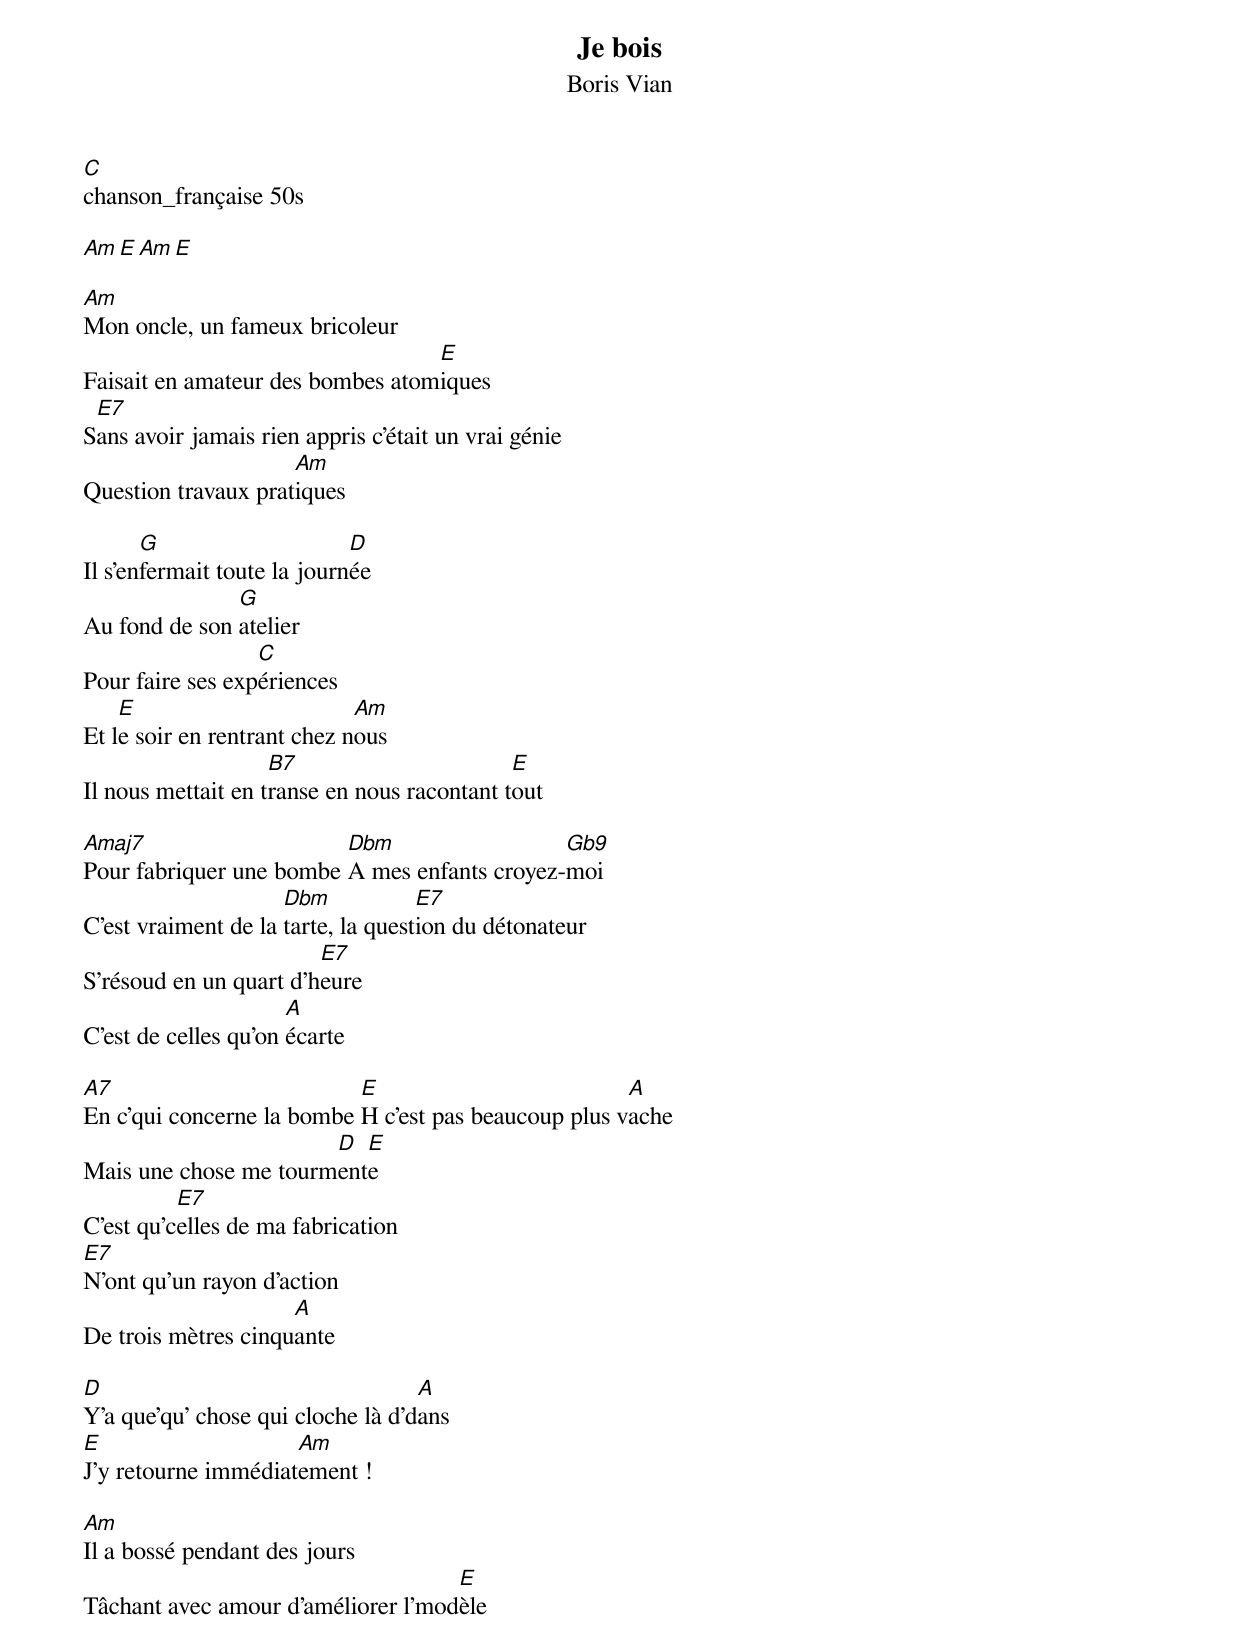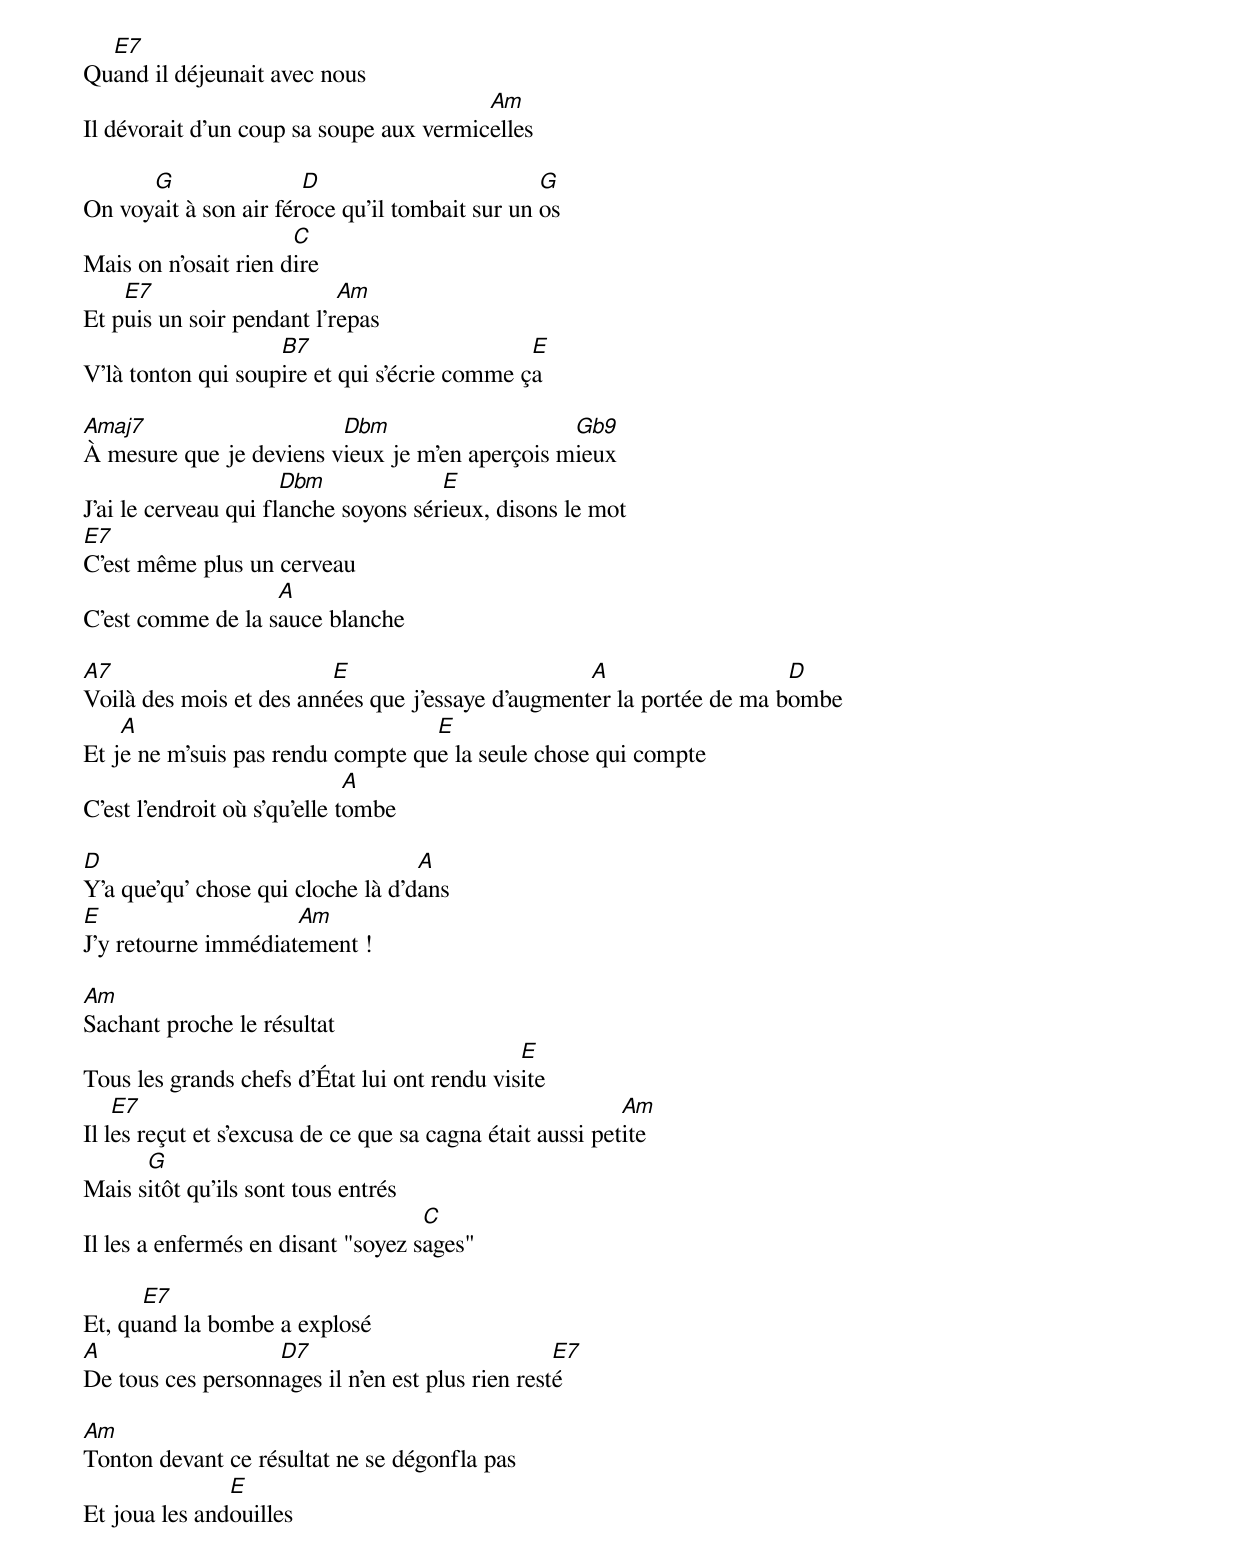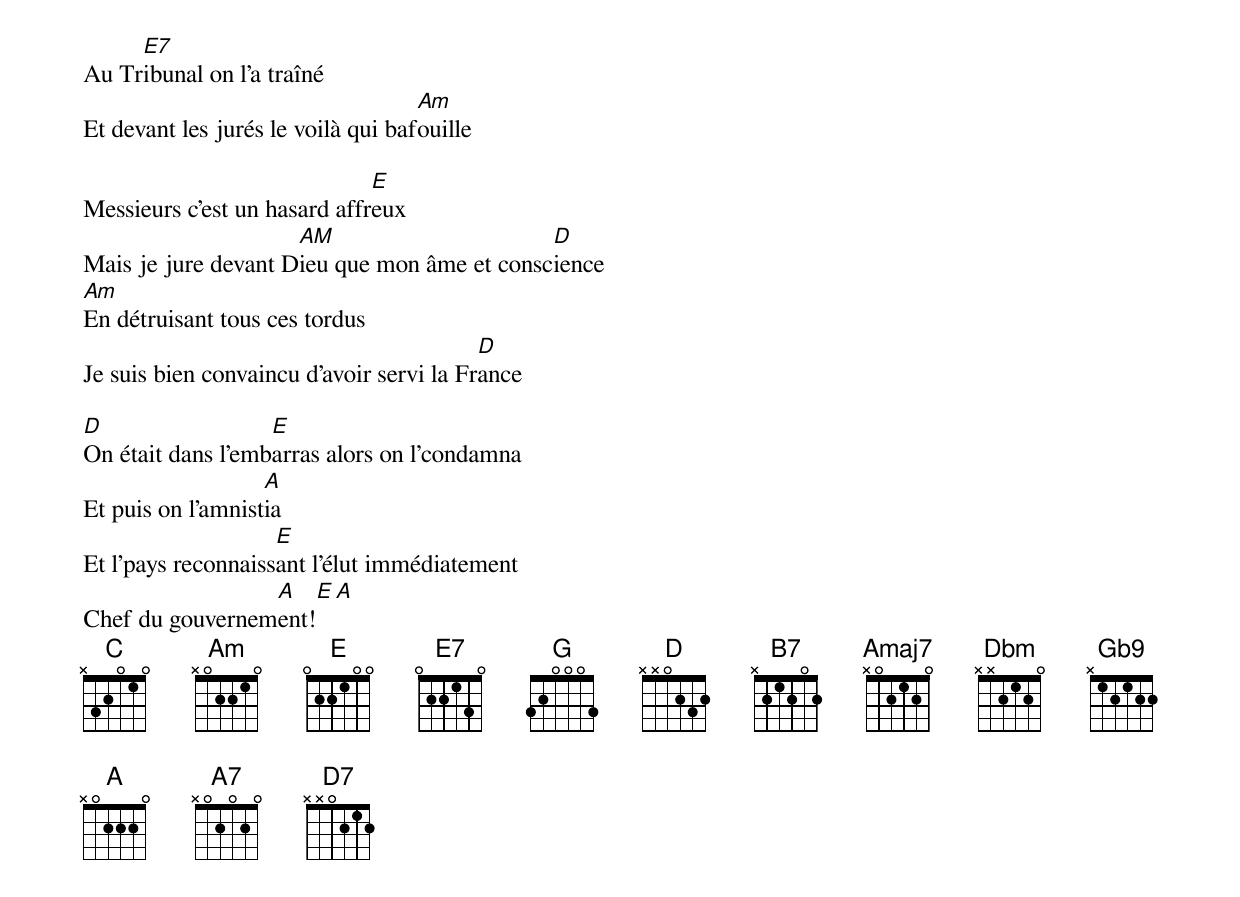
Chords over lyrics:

Je bois
Boris Vian
C
chanson_française 50s

Am   E   Am   E

Am
Mon oncle, un fameux bricoleur
                                  E
Faisait en amateur des bombes atomiques
 E7
Sans avoir jamais rien appris c'était un vrai génie
                     Am
Question travaux pratiques

       G                     D
Il s'enfermait toute la journée
               G
Au fond de son atelier
                  C
Pour faire ses expériences
    E                        Am
Et le soir en rentrant chez nous
                    B7                       E
Il nous mettait en transe en nous racontant tout

Amaj7                    Dbm                  Gb9
Pour fabriquer une bombe A mes enfants croyez-moi
                     Dbm            E7
C'est vraiment de la tarte, la question du détonateur
                        E7
S'résoud en un quart d'heure
                      A
C'est de celles qu'on écarte

A7                         E                          A
En c'qui concerne la bombe H c'est pas beaucoup plus vache
                       D  E
Mais une chose me tourmente
          E7
C'est qu'celles de ma fabrication
E7
N'ont qu'un rayon d'action
                     A
De trois mètres cinquante

D                                  A
Y'a que'qu' chose qui cloche là d'dans
E                    Am
J'y retourne immédiatement !

Am
Il a bossé pendant des jours
                                    E
Tâchant avec amour d'améliorer l'modèle
  E7
Quand il déjeunait avec nous
                                         Am
Il dévorait d'un coup sa soupe aux vermicelles

      G                D                        G
On voyait à son air féroce qu'il tombait sur un os
                      C
Mais on n'osait rien dire
    E7                     Am
Et puis un soir pendant l'repas
                    B7                        E
V'là tonton qui soupire et qui s'écrie comme ça

Amaj7                    Dbm                    Gb9
À mesure que je deviens vieux je m'en aperçois mieux
                      Dbm             E
J'ai le cerveau qui flanche soyons sérieux, disons le mot
E7
C'est même plus un cerveau
                   A
C'est comme de la sauce blanche

A7                       E                         A                   D
Voilà des mois et des années que j'essaye d'augmenter la portée de ma bombe
    A                              E
Et je ne m'suis pas rendu compte que la seule chose qui compte
                              A
C'est l'endroit où s'qu'elle tombe

D                                  A
Y'a que'qu' chose qui cloche là d'dans
E                    Am
J'y retourne immédiatement !

Am
Sachant proche le résultat
                                              E
Tous les grands chefs d'État lui ont rendu visite
    E7                                                     Am
Il les reçut et s'excusa de ce que sa cagna était aussi petite
      G
Mais sitôt qu'ils sont tous entrés
                                    C
Il les a enfermés en disant "soyez sages"

      E7
Et, quand la bombe a explosé
A                  D7                             E7
De tous ces personnages il n'en est plus rien resté

Am
Tonton devant ce résultat ne se dégonfla pas
               E
Et joua les andouilles
     E7
Au Tribunal on l'a traîné
                                    Am
Et devant les jurés le voilà qui bafouille

                              E
Messieurs c'est un hasard affreux
                     AM                      D
Mais je jure devant Dieu que mon âme et conscience
Am
En détruisant tous ces tordus
                                          D
Je suis bien convaincu d'avoir servi la France

D                  E
On était dans l'embarras alors on l'condamna
                   A
Et puis on l'amnistia
                    E
Et l'pays reconnaissant l'élut immédiatement
                 A        E      A
Chef du gouvernement!
